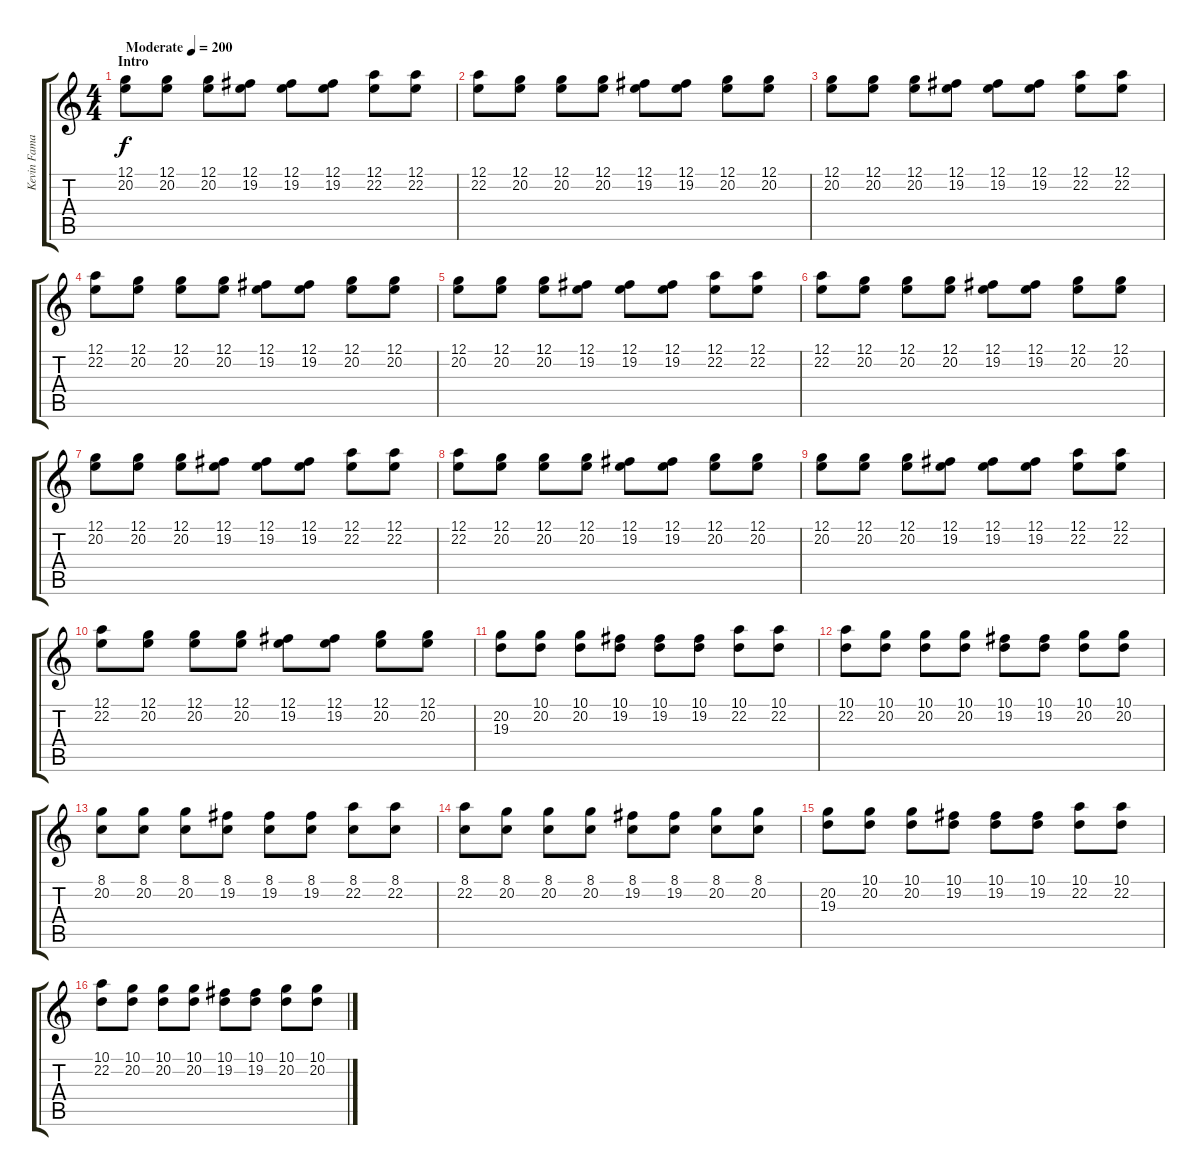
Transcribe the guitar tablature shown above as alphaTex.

\track ("Kevin Famarin (Keyboards)" "Kevin Fama") {instrument churchorgan}
\staff {score tabs}
\tuning (E4 B3 G3 D3 A2 E2) {hide}
\ts (4 4)
\section ("" "Intro")
\tempo (200 "Moderate")
\clef g2
\ks c
(12.1 20.2).8{dy f instrument churchorgan} (12.1 20.2).8 (12.1 20.2).8 (12.1 19.2).8 (12.1 19.2).8 (12.1 19.2).8 (12.1 22.2).8 (12.1 22.2).8 |
(12.1 22.2).8 (12.1 20.2).8 (12.1 20.2).8 (12.1 20.2).8 (12.1 19.2).8 (12.1 19.2).8 (12.1 20.2).8 (12.1 20.2).8 |
(12.1 20.2).8 (12.1 20.2).8 (12.1 20.2).8 (12.1 19.2).8 (12.1 19.2).8 (12.1 19.2).8 (12.1 22.2).8 (12.1 22.2).8 |
(12.1 22.2).8 (12.1 20.2).8 (12.1 20.2).8 (12.1 20.2).8 (12.1 19.2).8 (12.1 19.2).8 (12.1 20.2).8 (12.1 20.2).8 |
(12.1 20.2).8 (12.1 20.2).8 (12.1 20.2).8 (12.1 19.2).8 (12.1 19.2).8 (12.1 19.2).8 (12.1 22.2).8 (12.1 22.2).8 |
(12.1 22.2).8 (12.1 20.2).8 (12.1 20.2).8 (12.1 20.2).8 (12.1 19.2).8 (12.1 19.2).8 (12.1 20.2).8 (12.1 20.2).8 |
(12.1 20.2).8 (12.1 20.2).8 (12.1 20.2).8 (12.1 19.2).8 (12.1 19.2).8 (12.1 19.2).8 (12.1 22.2).8 (12.1 22.2).8 |
(12.1 22.2).8 (12.1 20.2).8 (12.1 20.2).8 (12.1 20.2).8 (12.1 19.2).8 (12.1 19.2).8 (12.1 20.2).8 (12.1 20.2).8 |
(12.1 20.2).8 (12.1 20.2).8 (12.1 20.2).8 (12.1 19.2).8 (12.1 19.2).8 (12.1 19.2).8 (12.1 22.2).8 (12.1 22.2).8 |
(12.1 22.2).8 (12.1 20.2).8 (12.1 20.2).8 (12.1 20.2).8 (12.1 19.2).8 (12.1 19.2).8 (12.1 20.2).8 (12.1 20.2).8 |
(20.2 19.3).8 (10.1 20.2).8 (10.1 20.2).8 (10.1 19.2).8 (10.1 19.2).8 (10.1 19.2).8 (10.1 22.2).8 (10.1 22.2).8 |
(10.1 22.2).8 (10.1 20.2).8 (10.1 20.2).8 (10.1 20.2).8 (10.1 19.2).8 (10.1 19.2).8 (10.1 20.2).8 (10.1 20.2).8 |
(8.1 20.2).8 (8.1 20.2).8 (8.1 20.2).8 (8.1 19.2).8 (8.1 19.2).8 (8.1 19.2).8 (8.1 22.2).8 (8.1 22.2).8 |
(8.1 22.2).8 (8.1 20.2).8 (8.1 20.2).8 (8.1 20.2).8 (8.1 19.2).8 (8.1 19.2).8 (8.1 20.2).8 (8.1 20.2).8 |
(20.2 19.3).8 (10.1 20.2).8 (10.1 20.2).8 (10.1 19.2).8 (10.1 19.2).8 (10.1 19.2).8 (10.1 22.2).8 (10.1 22.2).8 |
(10.1 22.2).8 (10.1 20.2).8 (10.1 20.2).8 (10.1 20.2).8 (10.1 19.2).8 (10.1 19.2).8 (10.1 20.2).8 (10.1 20.2).8
